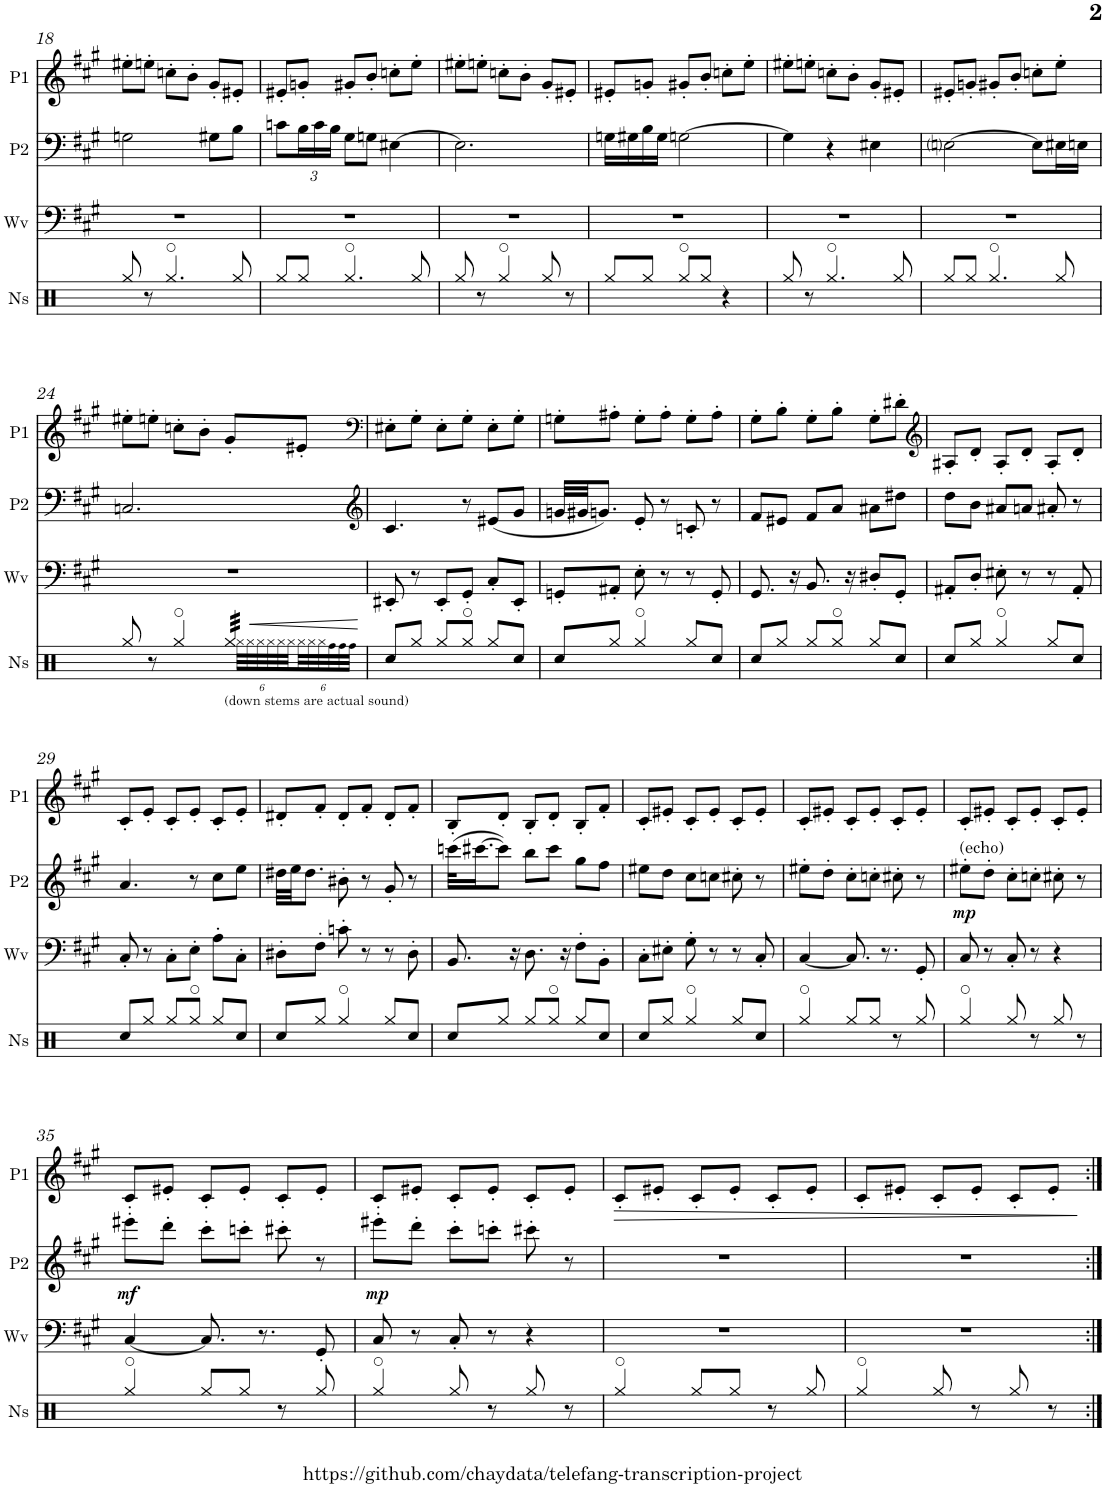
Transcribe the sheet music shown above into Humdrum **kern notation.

**kern	**kern	**kern	**dynam	**kern	**dynam
*part4	*part3	*part2	*part2	*part1	*part1
*staff4	*staff3	*staff2	*staff2	*staff1	*staff1
*I"Noise	*I"Wave	*I"Pulse 2	*	*I"Pulse 1	*
*I'Ns	*I'Wv	*I'P2	*	*I'P1	*
!!LO:PB:g=z
*clefX	*clefF4	*clefF4	*	*clefG2	*
*k[]	*k[f#c#g#]	*k[f#c#g#]	*	*k[f#c#g#]	*
*M3/4	*M3/4	*M3/4	*	*M3/4	*
=18	=18	=18	=18	=18	=18
8Rgg/	2.r	2Gn\	.	8ee#X'\L	.
8r	.	.	.	8een'\J	.
4.Rgg/	.	.	.	8ccn'\L	.
.	.	.	.	8b'\J	.
.	.	8G#X\L	.	8g#'/L	.
8Rgg/	.	8B\J	.	8e#X'/J	.
=19	=19	=19	=19	=19	=19
8Rgg/L	2.r	8cn\L	.	8e#X'/L	.
*	*	*Xbrackettup	*	*	*
8Rgg/J	.	24B\L	.	8gn'/J	.
.	.	24c\	.	.	.
.	.	24B\JJ	.	.	.
4.Rgg/	.	8G#\L	.	8g#X'/L	.
.	.	8Gn\J	.	8b'/J	.
.	.	[4E#X\	.	8ccn'\L	.
8Rgg/	.	.	.	8ee'\J	.
=20	=20	=20	=20	=20	=20
8Rgg/	2.r	2.E#\]	.	8ee#X'\L	.
8r	.	.	.	8een'\J	.
4Rgg/	.	.	.	8ccn'\L	.
.	.	.	.	8b'\J	.
8Rgg/	.	.	.	8g#'/L	.
8r	.	.	.	8e#X'/J	.
=21	=21	=21	=21	=21	=21
8Rgg/L	2.r	16Gn\LL	.	8e#X'/L	.
.	.	16G#X\	.	.	.
8Rgg/J	.	16B\	.	8gn'/J	.
.	.	16G#\JJ	.	.	.
8Rgg/L	.	[2Gn\	.	8g#X'/L	.
8Rgg/J	.	.	.	8b'/J	.
4r	.	.	.	8ccn'\L	.
.	.	.	.	8ee'\J	.
=22	=22	=22	=22	=22	=22
8Rgg/	2.r	4G\]	.	8ee#X'\L	.
8r	.	.	.	8een'\J	.
4.Rgg/	.	4r	.	8ccn'\L	.
.	.	.	.	8b'\J	.
.	.	4E#X\	.	8g#'/L	.
8Rgg/	.	.	.	8e#X'/J	.
=23	=23	=23	=23	=23	=23
8Rgg/L	2.r	[2Eni\	.	8e#X'/L	.
8Rgg/J	.	.	.	8gn'/J	.
4.Rgg/	.	.	.	8g#X'/L	.
.	.	.	.	8b'/J	.
.	.	8E\L]	.	8ccn'\L	.
8Rgg/	.	16E#X\L	.	8ee'\J	.
.	.	16En\JJ	.	.	.
!!LO:LB:g=z
=24	=24	=24	=24	=24	=24
*^	*	*	*	*	*
8Rgg/	4ryy	2.r	2.Cn/	.	8ee#X'\L	.
8r	.	.	.	.	8een'\J	.
4Rgg/	4ryy	.	.	.	8ccn'\L	.
.	.	.	.	.	8b'\J	.
*	*Xbrackettup	*	*	*	*	*
!LO:TX:b:t=(down stems are actual sound)	!	!	!	!	!	!
*tremolo	*	*	*	*	*	*
32Rgg/LLL	48Rgg\LLL	.	.	.	8g#'/L	.
.	48Rgg\	.	.	.	.	.
32Rgg/	.	.	.	.	.	.
.	48Rgg\	.	.	.	.	.
32Rgg/	48Rgg\	.	.	.	.	.
.	48Rgg\	.	.	.	.	.
32Rgg/	.	.	.	.	.	.
.	48Rgg\	.	.	.	.	.
32Rgg/	48Rgg\	.	.	.	8e#X'/J	.
.	48Rgg\	.	.	.	.	.
32Rgg/	.	.	.	.	.	.
.	48Rgg\	.	.	.	.	.
32Rgg/	48Rff\	.	.	.	.	.
.	48Rff\	.	.	.	.	.
32Rgg/JJJ	.	.	.	.	.	.
*Xtremolo	*	*	*	*	*	*
.	48Rff\JJJ	.	.	.	.	.
*v	*v	*	*	*	*	*
=25	=25	=25	=25	=25	=25
*	*	*clefG2	*	*clefF4	*
8Rcc/L	8EE#X'/	4.c#/	.	8E#X'\L	.
8Rgg/J	8r	.	.	8G#'\J	.
8Rgg/L	8EE#'/L	.	.	8E#'\L	.
8Rgg/J	8GG#'/J	8r	.	8G#'\J	.
8Rgg/L	8C#'/L	(8e#X/L	.	8E#'\L	.
8Rcc/J	8EE#'/J	8g#/J	.	8G#'\J	.
=26	=26	=26	=26	=26	=26
8Rcc/L	8GGn'/L	32gn/LLL	.	8Gn'\L	.
.	.	32g#X/JJ	.	.	.
.	.	8.gn/J)	.	.	.
8Rgg/J	8AA#X'/J	.	.	8A#X'\J	.
4Rgg/	8E'\	8e'/	.	8G'\L	.
.	8r	8r	.	8A#'\J	.
8Rgg/L	8r	8cn'/	.	8G'\L	.
8Rcc/J	8GG'/	8r	.	8A#'\J	.
=27	=27	=27	=27	=27	=27
8Rcc/L	8.GG#/	8f#/L	.	8G#'\L	.
8Rgg/J	.	8e#X/J	.	8B'\J	.
.	16r	.	.	.	.
8Rgg/L	8.BB/	8f#/L	.	8G#'\L	.
8Rgg/J	.	8a/J	.	8B'\J	.
.	16r	.	.	.	.
8Rgg/L	8D#X'/L	8a#X\L	.	8G#'\L	.
8Rcc/J	8GG#'/J	8dd#X\J	.	8d#X'\J	.
=28	=28	=28	=28	=28	=28
*	*	*	*	*clefG2	*
8Rcc/L	8AA#X'/L	8dd\L	.	8A#X'/L	.
8Rgg/J	8D'/J	8b\J	.	8d'/J	.
4Rgg/	8E#X'\	8a#X/L	.	8A#'/L	.
.	8r	8an/J	.	8d'/J	.
8Rgg/L	8r	8a#X'/	.	8A#'/L	.
8Rcc/J	8AA#'/	8r	.	8d'/J	.
!!LO:LB:g=z
=29	=29	=29	=29	=29	=29
8Rcc/L	8C#'/	4.a/	.	8c#'/L	.
8Rgg/J	8r	.	.	8e'/J	.
8Rgg/L	8C#'\L	.	.	8c#'/L	.
8Rgg/J	8E'\J	8r	.	8e'/J	.
8Rgg/L	8A'\L	8cc#\L	.	8c#'/L	.
8Rcc/J	8C#'\J	8ee\J	.	8e'/J	.
=30	=30	=30	=30	=30	=30
8Rcc/L	8D#X'\L	32dd#X\LLL	.	8d#X'/L	.
.	.	32ee\JJ	.	.	.
.	.	8.dd#\J	.	.	.
8Rgg/J	8F#'\J	.	.	8f#'/J	.
4Rgg/	8cn'\	8b#X'\	.	8d#'/L	.
.	8r	8r	.	8f#'/J	.
8Rgg/L	8r	8g#'/	.	8d#'/L	.
8Rcc/J	8D#'\	8r	.	8f#'/J	.
=31	=31	=31	=31	=31	=31
8Rcc/L	8.BB/	(32cccn\KLL	.	8B'/L	.
.	.	[16.ccc#X\J	.	.	.
8Rgg/J	.	8ccc#\J])	.	8d'/J	.
.	16r	.	.	.	.
8Rgg/L	8.D\	8bb\L	.	8B'/L	.
8Rgg/J	.	8ccc#\J	.	8d'/J	.
.	16r	.	.	.	.
8Rgg/L	8F#'\L	8gg#\L	.	8B'/L	.
8Rcc/J	8BB'\J	8ff#\J	.	8f#'/J	.
=32	=32	=32	=32	=32	=32
8Rcc/L	8C#'\L	8ee#X\L	.	8c#'/L	.
8Rgg/J	8E#X'\J	8dd\J	.	8e#X'/J	.
4Rgg/	8G#'\	8cc#\L	.	8c#'/L	.
.	8r	8ccn\J	.	8e#'/J	.
8Rgg/L	8r	8cc#X'\	.	8c#'/L	.
8Rcc/J	8C#'/	8r	.	8e#'/J	.
=33	=33	=33	=33	=33	=33
4Rgg/	[4C#/	8ee#X'\L	.	8c#'/L	.
.	.	8dd'\J	.	8e#X'/J	.
8Rgg/L	8.C#/]	8cc#'\L	.	8c#'/L	.
8Rgg/J	.	8ccn'\J	.	8e#'/J	.
.	8.r	.	.	.	.
8r	.	8cc#X'\	.	8c#'/L	.
8Rgg/	8GG#'/	8r	.	8e#'/J	.
=34	=34	=34	=34	=34	=34
!	!	!LO:TX:a:t=(echo)	!	!	!
!	!	!	!LO:DY:b	!	!
4Rgg/	8C#/	8ee#X'\L	mp	8c#'/L	.
.	8r	8dd'\J	.	8e#X'/J	.
8Rgg/	8C#'/	8cc#'\L	.	8c#'/L	.
8r	8r	8ccn'\J	.	8e#'/J	.
8Rgg/	4r	8cc#X'\	.	8c#'/L	.
8r	.	8r	.	8e#'/J	.
!!LO:LB:g=z
=35	=35	=35	=35	=35	=35
!	!	!	!LO:DY:b	!	!
4Rgg/	[4C#/	8eee#X'\L	mf	8c#'/L	.
.	.	8ddd'\J	.	8e#X'/J	.
8Rgg/L	8.C#/]	8ccc#'\L	.	8c#'/L	.
8Rgg/J	.	8cccn'\J	.	8e#'/J	.
.	8.r	.	.	.	.
8r	.	8ccc#X'\	.	8c#'/L	.
8Rgg/	8GG#'/	8r	.	8e#'/J	.
=36	=36	=36	=36	=36	=36
!	!	!	!LO:DY:b	!	!
4Rgg/	8C#/	8eee#X'\L	mp	8c#'/L	.
.	8r	8ddd'\J	.	8e#X'/J	.
8Rgg/	8C#'/	8ccc#'\L	.	8c#'/L	.
8r	8r	8cccn'\J	.	8e#'/J	.
8Rgg/	4r	8ccc#X'\	.	8c#'/L	.
8r	.	8r	.	8e#'/J	.
=37	=37	=37	=37	=37	=37
!	!	!	!	!	!LO:HP:b
4Rgg/	2.r	2.r	.	8c#'/L	>
.	.	.	.	8e#X'/J	.
8Rgg/L	.	.	.	8c#'/L	.
8Rgg/J	.	.	.	8e#'/J	.
8r	.	.	.	8c#'/L	.
8Rgg/	.	.	.	8e#'/J	.
=38	=38	=38	=38	=38	=38
4Rgg/	2.r	2.r	.	8c#'/L	.
.	.	.	.	8e#X'/J	.
8Rgg/	.	.	.	8c#'/L	.
8r	.	.	.	8e#'/J	.
8Rgg/	.	.	.	8c#'/L	.
8r	.	.	.	8e#'/J	.
.	.	.	.	.	]
=:|!	=:|!	=:|!	=:|!	=:|!	=:|!
*-	*-	*-	*-	*-	*-
